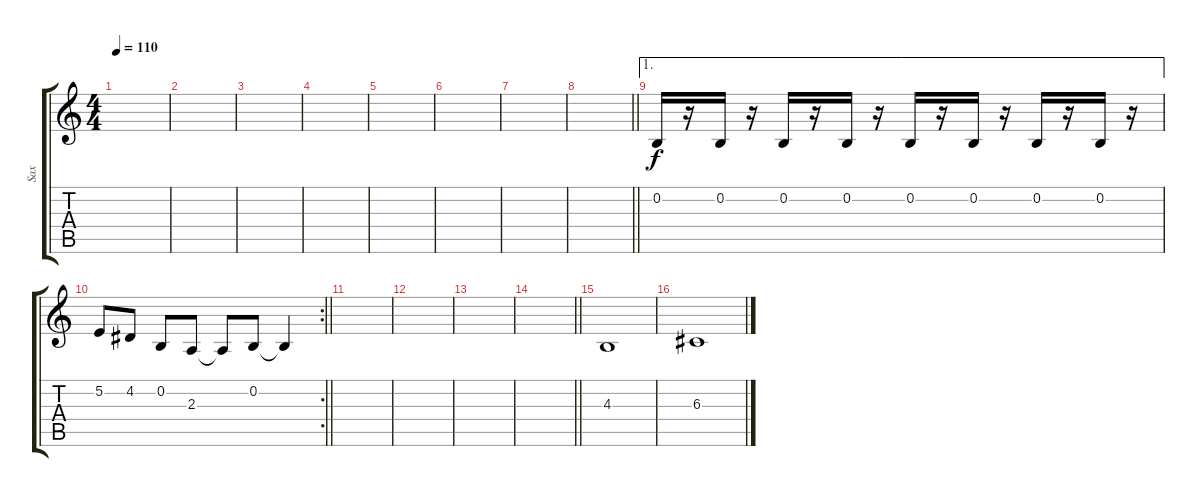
\track ("Sax" "Sax") {instrument baritonesax}
\staff {score tabs}
\tuning (E4 B3 G3 D3 A2 E2) {hide}
\ts (4 4)
\tempo 110
\clef g2
\ks c
|
|
|
|
|
|
|
\barLineRight lightlight
|
\ae 1
0.2.16 r.16 0.2.16 r.16 0.2.16 r.16 0.2.16 r.16 0.2.16 r.16 0.2.16 r.16 0.2.16 r.16 0.2.16 r.16 |
\rc 2
\barLineRight lightlight
5.2.8 4.2.8 0.2.8 2.3.8 2.3{t}.8 0.2.8 0.2{t}.4 |
|
|
|
\barLineRight lightlight
|
4.3.1 |
6.3.1
